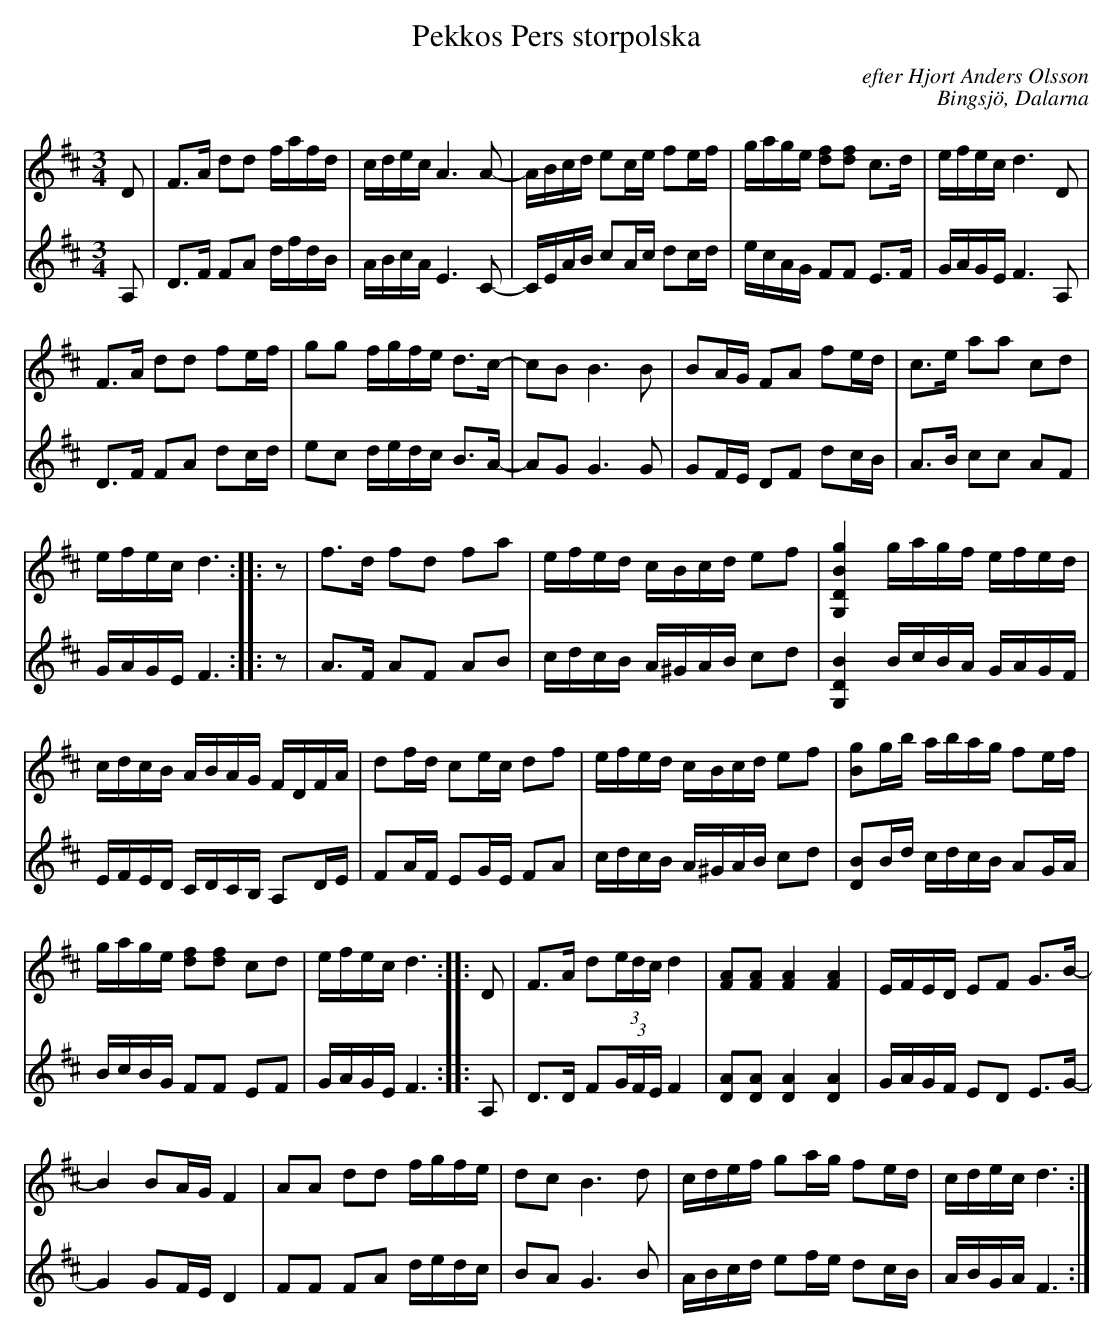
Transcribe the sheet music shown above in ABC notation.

X:1
T: Pekkos Pers storpolska
C: efter Hjort Anders Olsson
C: Bingsjö, Dalarna
M: 3/4
L: 1/8
K: D
V:1
D | F>A dd f/a/f/d/ | c/d/e/c/ A3 A-| A/B/c/d/ ec/e/ fe/f/ | g/a/g/e/ [df][df] c>d | e/f/e/c/ d3  D|
F>A dd fe/f/ | gg f/g/f/e/ d>c- | cB B3 B | BA/G/ FA fe/d/ | c>e aa cd |
e/f/e/c/ d3 :: z | f>d fd fa | e/f/e/d/ c/B/c/d/ ef | [G,2D2B2g2] g/a/g/f/ e/f/e/d/ |
c/d/c/B/ A/B/A/G/ F/D/F/A/ | df/d/ ce/c/ df | e/f/e/d/ c/B/c/d/ ef | [Bg]g/b/ a/b/a/g/ fe/f/ |
g/a/g/e/ [df][df] cd | e/f/e/c/ d3 :: D | F>A d(3e/d/c/ d2 | [FA][FA] [F2A2] [F2A2] | E/F/E/D/ EF G>B- |
B2 BA/G/ F2 | AA dd f/g/f/e/ | dc B3 d | c/d/e/f/ ga/g/ fe/d/ | c/d/e/c/ d3 :|]
V:2
A, | D>F FA d/f/d/B/ | A/B/c/A/ E3 C-| C/E/A/B/ cA/c/ dc/d/ | e/c/A/G/ FF E>F | G/A/G/E/ F3 A, |
D>F FA dc/d/ | ec d/e/d/c/ B>A- | AG G3 G | GF/E/ DF dc/B/ | A>B cc AF |
G/A/G/E/ F3 :: z | A>F AF AB | c/d/c/B/ A/^G/A/B/ cd | [G,2D2B2] B/c/B/A/ G/A/G/F/ |
E/F/E/D/ C/D/C/B,/ A,D/E/ | FA/F/ EG/E/ FA | c/d/c/B/ A/^G/A/B/ cd | [DB]B/d/ c/d/c/B/ AG/A/ |
B/c/B/G/ FF EF | G/A/G/E/ F3 :: A, | D>D F(3G/F/E/ F2 | [DA][DA] [D2A2] [D2A2] | G/A/G/F/ ED E>G- |
G2 GF/E/ D2 | FF FA d/e/d/c/ | BA G3 B | A/B/c/d/ ef/e/ dc/B/ | A/B/G/A/ F3 :|]
